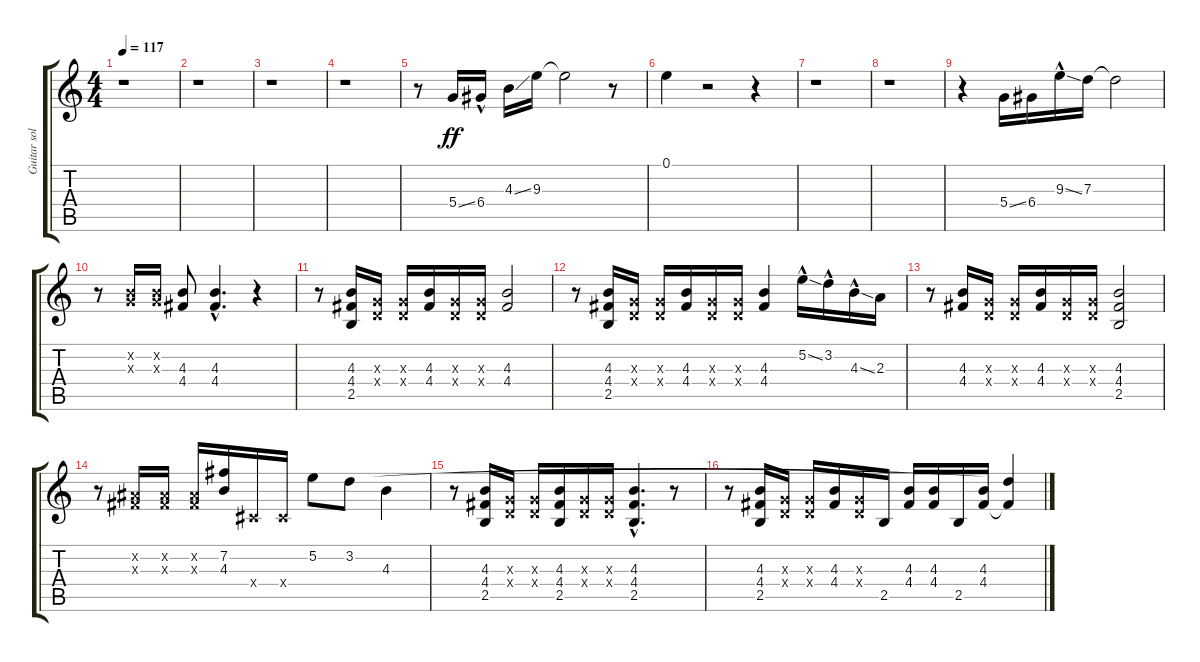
\track ("Guitar solo" "Guitar sol") {instrument distortionguitar}
\staff {score tabs}
\tuning (E4 B3 G3 D3 A2 E2) {hide}
\ts (4 4)
\tempo 117
\clef g2
\ks c
r.1{dy ff} |
r.1 |
r.1 |
r.1 |
r.8 5.4{ss}.16 6.4{hac}.16 4.3{ss}.16 9.3.16 9.3{t}.2 r.8 |
0.1.4 r.2 r.4 |
r.1 |
r.1 |
r.4 5.4{ss}.16 6.4.16 9.3{ss hac}.16 7.3.16 7.3{t}.2 |
r.8 (0.2{x} 0.3{x}).16 (0.2{x} 0.3{x}).16 (4.3 4.4).8 (4.3{hac} 4.4{hac}).4{d} r.4 |
r.8 (4.3 4.4 2.5).16 (0.3{x} 0.4{x}).16 (0.3{x} 0.4{x}).16 (4.3 4.4).16 (0.3{x} 0.4{x}).16 (0.3{x} 0.4{x}).16 (4.3 4.4).2 |
r.8 (4.3 4.4 2.5).16 (0.3{x} 0.4{x}).16 (0.3{x} 0.4{x}).16 (4.3 4.4).16 (0.3{x} 0.4{x}).16 (0.3{x} 0.4{x}).16 (4.3 4.4).4 5.2{ss hac}.16 3.2{hac}.16 4.3{ss hac}.16 2.3.16 |
r.8 (4.3 4.4).16 (0.3{x} 0.4{x}).16 (0.3{x} 0.4{x}).16 (4.3 4.4).16 (0.3{x} 0.4{x}).16 (0.3{x} 0.4{x}).16 (4.3 4.4 2.5).2 |
r.8 (-1.2{x} -1.3{x}).16 (-1.2{x} -1.3{x}).16 (-1.2{x} -1.3{x}).16 (7.2 4.3).16 -1.4{x}.16 -1.4{x}.16 5.2.8 3.2.8 4.3.4 |
r.8 (4.3 4.4 2.5).16 (0.3{x} 0.4{x}).16 (0.3{x} 0.4{x}).16 (4.3 4.4 2.5).16 (0.3{x} 0.4{x}).16 (0.3{x} 0.4{x}).16 (4.3{hac} 4.4{hac} 2.5{hac}).4{d} r.8 |
r.8 (4.3 4.4 2.5).16 (0.3{x} 0.4{x}).16 (0.3{x} 0.4{x}).16 (4.3 4.4).16 (0.3{x} 0.4{x}).16 2.5.16 (4.3 4.4).16 (4.3 4.4).16 2.5.16 (4.3 4.4).16 (3.2{t} 4.4{t}).4
